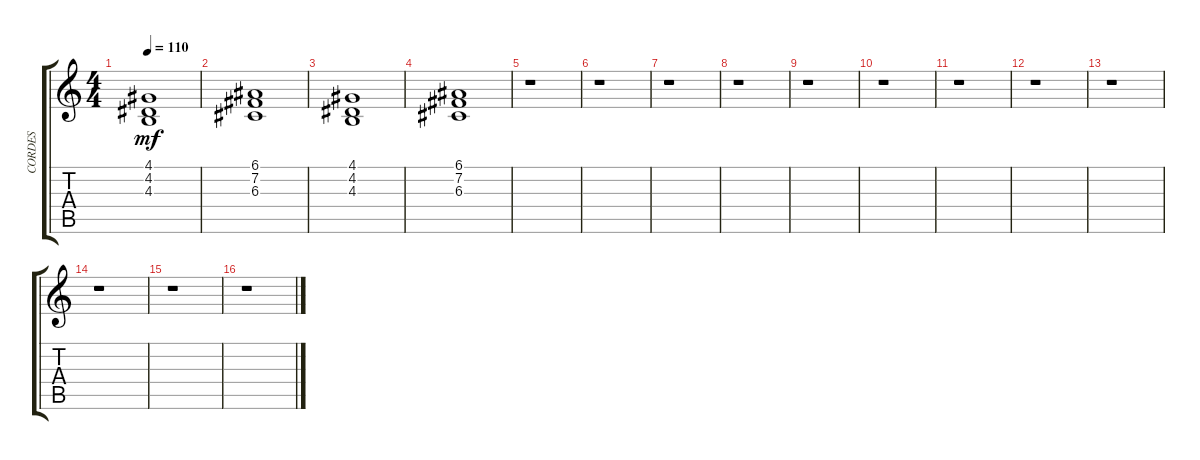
\track ("CORDES" "CORDES") {instrument stringensemble2}
\staff {score tabs}
\tuning (E4 B3 G3 D3 A2 E2) {hide}
\ts (4 4)
\tempo 110
\clef g2
\ks c
(4.1 4.2 4.3).1{dy mf} |
(6.1 7.2 6.3).1 |
(4.1 4.2 4.3).1 |
(6.1 7.2 6.3).1 |
r.1 |
r.1 |
r.1 |
r.1 |
r.1 |
r.1 |
r.1 |
r.1 |
r.1 |
r.1 |
r.1 |
r.1
